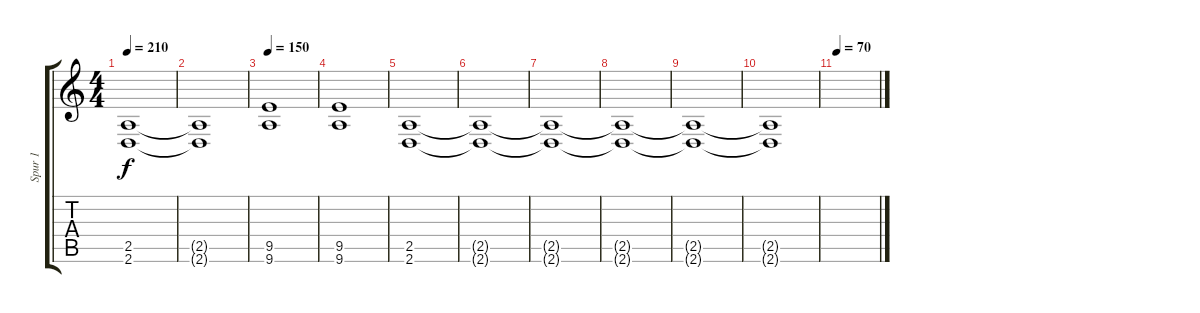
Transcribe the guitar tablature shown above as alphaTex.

\track ("Spur 1" "Spur 1") {instrument distortionguitar}
\staff {score tabs}
\tuning (D4 A3 F3 C3 G2 C2) {hide}
\ts (4 4)
\tempo 210
\clef g2
\ks c
(2.5 2.6).1{dy f} |
(2.5{t} 2.6{t}).1 |
\tempo 150
(9.5 9.6).1 |
(9.5 9.6).1 |
(2.5 2.6).1 |
(2.5{t} 2.6{t}).1 |
(2.5{t} 2.6{t}).1 |
(2.5{t} 2.6{t}).1 |
(2.5{t} 2.6{t}).1 |
(2.5{t} 2.6{t}).1 |
\tempo 70
